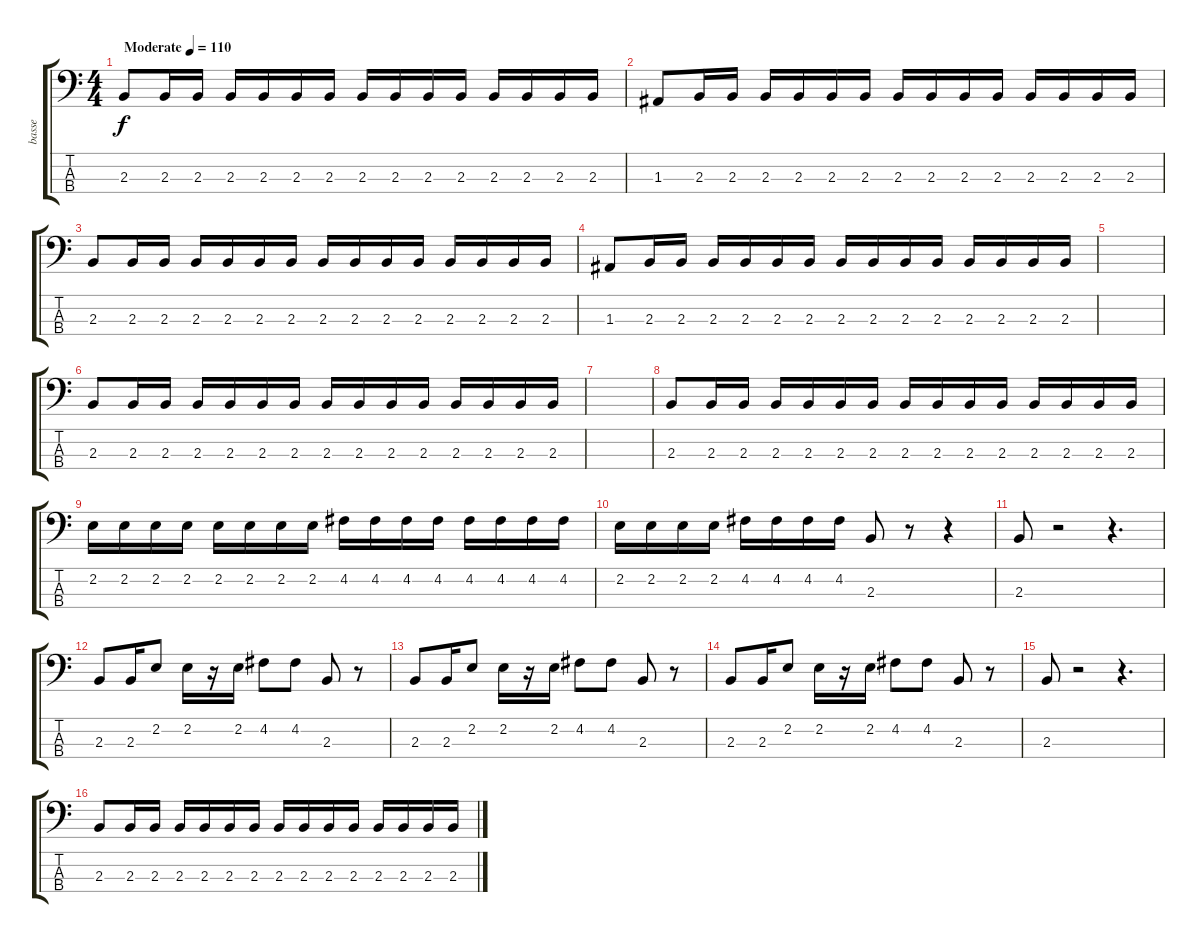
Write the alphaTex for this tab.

\track ("basse" "basse") {instrument electricbasspick}
\staff {score tabs}
\tuning (G2 D2 A1 E1) {hide}
\ts (4 4)
\tempo (110 "Moderate")
\clef f4
\ks c
2.3.8{dy f instrument electricbasspick} 2.3.16 2.3.16 2.3.16 2.3.16 2.3.16 2.3.16 2.3.16 2.3.16 2.3.16 2.3.16 2.3.16 2.3.16 2.3.16 2.3.16 |
1.3.8 2.3.16 2.3.16 2.3.16 2.3.16 2.3.16 2.3.16 2.3.16 2.3.16 2.3.16 2.3.16 2.3.16 2.3.16 2.3.16 2.3.16 |
2.3.8 2.3.16 2.3.16 2.3.16 2.3.16 2.3.16 2.3.16 2.3.16 2.3.16 2.3.16 2.3.16 2.3.16 2.3.16 2.3.16 2.3.16 |
1.3.8 2.3.16 2.3.16 2.3.16 2.3.16 2.3.16 2.3.16 2.3.16 2.3.16 2.3.16 2.3.16 2.3.16 2.3.16 2.3.16 2.3.16 |
|
2.3.8 2.3.16 2.3.16 2.3.16 2.3.16 2.3.16 2.3.16 2.3.16 2.3.16 2.3.16 2.3.16 2.3.16 2.3.16 2.3.16 2.3.16 |
|
2.3.8 2.3.16 2.3.16 2.3.16 2.3.16 2.3.16 2.3.16 2.3.16 2.3.16 2.3.16 2.3.16 2.3.16 2.3.16 2.3.16 2.3.16 |
2.2.16 2.2.16 2.2.16 2.2.16 2.2.16 2.2.16 2.2.16 2.2.16 4.2.16 4.2.16 4.2.16 4.2.16 4.2.16 4.2.16 4.2.16 4.2.16 |
2.2.16 2.2.16 2.2.16 2.2.16 4.2.16 4.2.16 4.2.16 4.2.16 2.3.8 r.8 r.4 |
2.3.8 r.2 r.4{d} |
2.3.8 2.3.16 2.2.8 2.2.16 r.16 2.2.16 4.2.8 4.2.8 2.3.8 r.8 |
2.3.8 2.3.16 2.2.8 2.2.16 r.16 2.2.16 4.2.8 4.2.8 2.3.8 r.8 |
2.3.8 2.3.16 2.2.8 2.2.16 r.16 2.2.16 4.2.8 4.2.8 2.3.8 r.8 |
2.3.8 r.2 r.4{d} |
2.3.8 2.3.16 2.3.16 2.3.16 2.3.16 2.3.16 2.3.16 2.3.16 2.3.16 2.3.16 2.3.16 2.3.16 2.3.16 2.3.16 2.3.16
